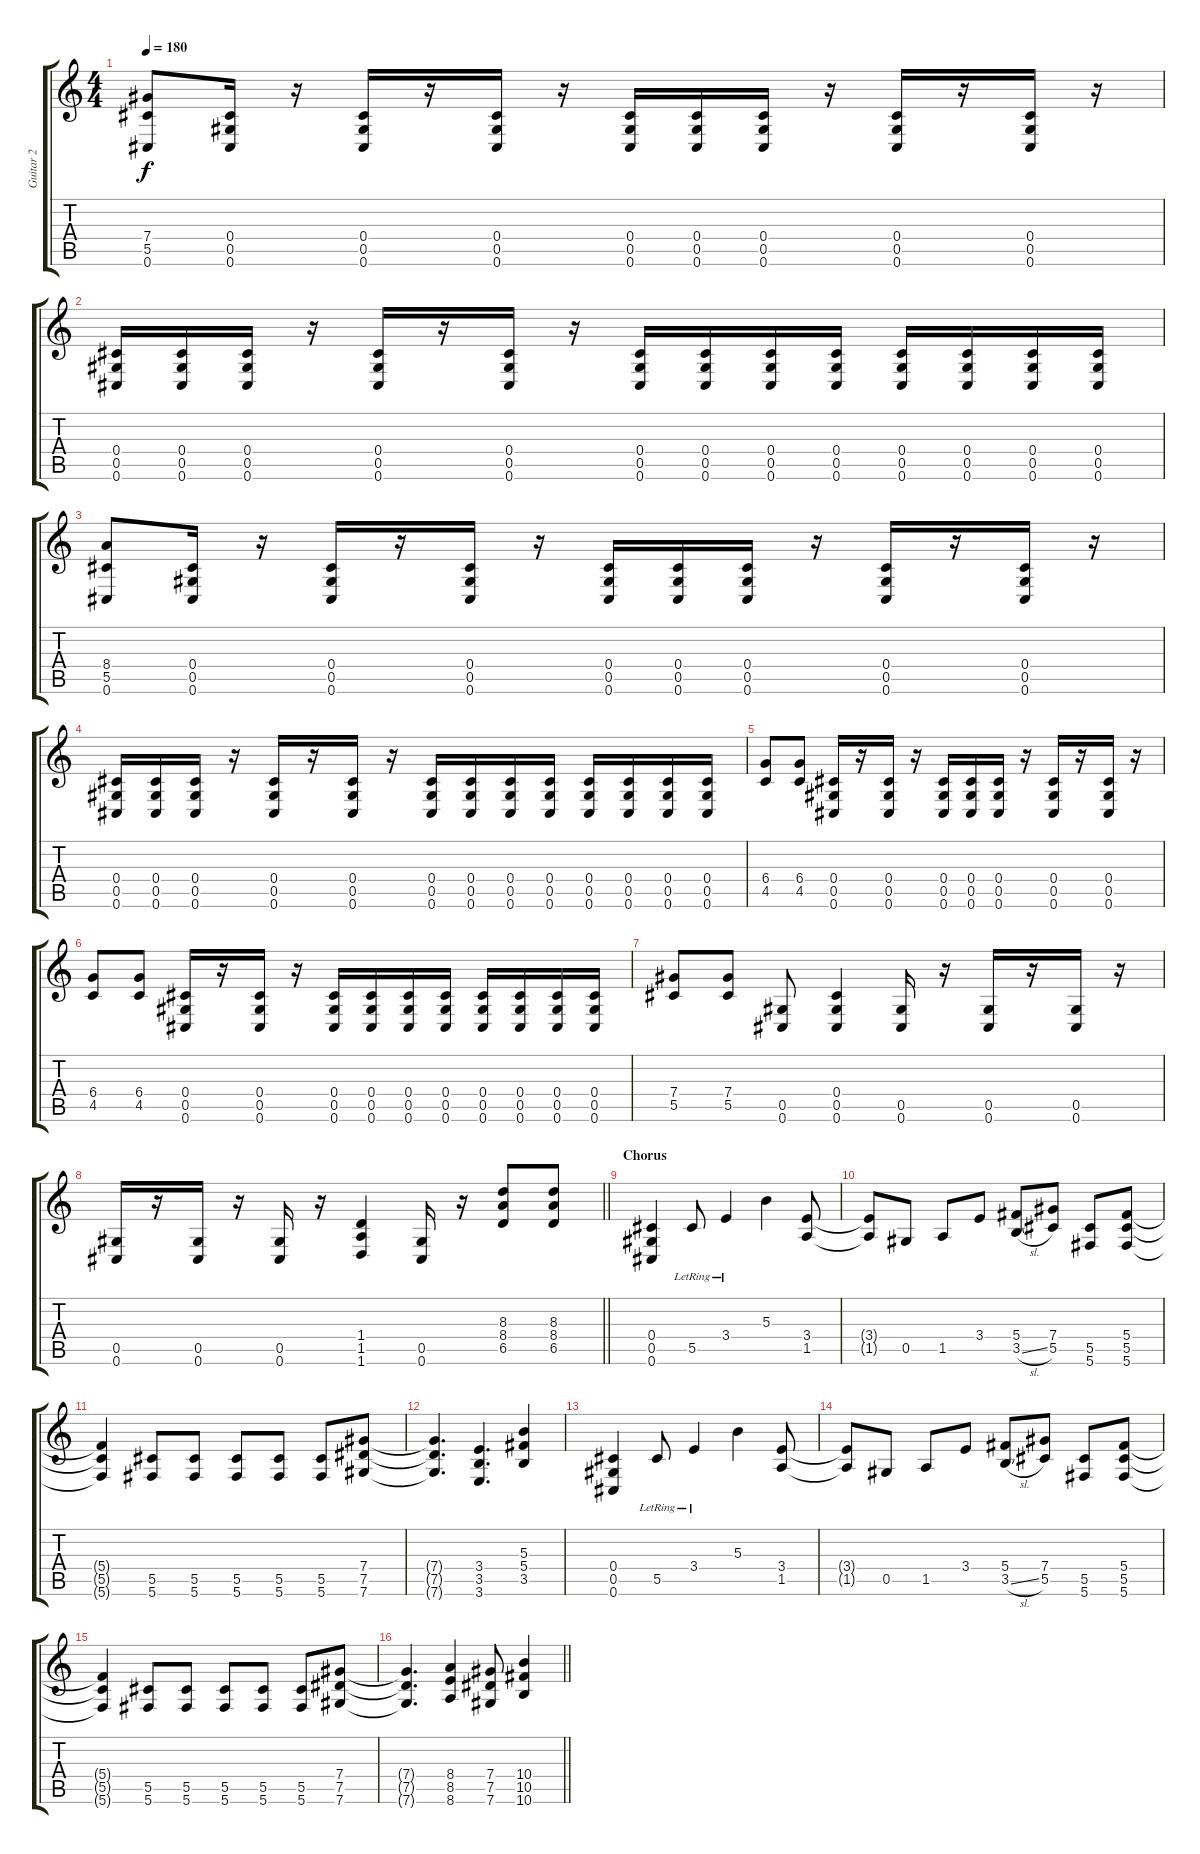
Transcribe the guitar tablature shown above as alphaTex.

\track ("Guitar 2" "Guitar 2") {instrument distortionguitar}
\staff {score tabs}
\tuning (E4 Bb3 Gb3 Db3 Ab2 Db2) {hide}
\ts (4 4)
\tempo 180
\clef g2
\ks c
(7.4 5.5 0.6).8{dy f} (0.4 0.5 0.6).16 r.16 (0.4 0.5 0.6).16 r.16 (0.4 0.5 0.6).16 r.16 (0.4 0.5 0.6).16 (0.4 0.5 0.6).16 (0.4 0.5 0.6).16 r.16 (0.4 0.5 0.6).16 r.16 (0.4 0.5 0.6).16 r.16 |
(0.4 0.5 0.6).16 (0.4 0.5 0.6).16 (0.4 0.5 0.6).16 r.16 (0.4 0.5 0.6).16 r.16 (0.4 0.5 0.6).16 r.16 (0.4 0.5 0.6).16 (0.4 0.5 0.6).16 (0.4 0.5 0.6).16 (0.4 0.5 0.6).16 (0.4 0.5 0.6).16 (0.4 0.5 0.6).16 (0.4 0.5 0.6).16 (0.4 0.5 0.6).16 |
(8.4 5.5 0.6).8 (0.4 0.5 0.6).16 r.16 (0.4 0.5 0.6).16 r.16 (0.4 0.5 0.6).16 r.16 (0.4 0.5 0.6).16 (0.4 0.5 0.6).16 (0.4 0.5 0.6).16 r.16 (0.4 0.5 0.6).16 r.16 (0.4 0.5 0.6).16 r.16 |
(0.4 0.5 0.6).16 (0.4 0.5 0.6).16 (0.4 0.5 0.6).16 r.16 (0.4 0.5 0.6).16 r.16 (0.4 0.5 0.6).16 r.16 (0.4 0.5 0.6).16 (0.4 0.5 0.6).16 (0.4 0.5 0.6).16 (0.4 0.5 0.6).16 (0.4 0.5 0.6).16 (0.4 0.5 0.6).16 (0.4 0.5 0.6).16 (0.4 0.5 0.6).16 |
(6.4 4.5).8 (6.4 4.5).8 (0.4 0.5 0.6).16 r.16 (0.4 0.5 0.6).16 r.16 (0.4 0.5 0.6).16 (0.4 0.5 0.6).16 (0.4 0.5 0.6).16 r.16 (0.4 0.5 0.6).16 r.16 (0.4 0.5 0.6).16 r.16 |
(6.4 4.5).8 (6.4 4.5).8 (0.4 0.5 0.6).16 r.16 (0.4 0.5 0.6).16 r.16 (0.4 0.5 0.6).16 (0.4 0.5 0.6).16 (0.4 0.5 0.6).16 (0.4 0.5 0.6).16 (0.4 0.5 0.6).16 (0.4 0.5 0.6).16 (0.4 0.5 0.6).16 (0.4 0.5 0.6).16 |
(7.4 5.5).8 (7.4 5.5).8 (0.5 0.6).8 (0.4 0.5 0.6).4 (0.5 0.6).16 r.16 (0.5 0.6).16 r.16 (0.5 0.6).16 r.16 |
\barLineRight lightlight
(0.5 0.6).16 r.16 (0.5 0.6).16 r.16 (0.5 0.6).16 r.16 (1.4 1.5 1.6).4 (0.5 0.6).16 r.16 (8.3 8.4 6.5).8 (8.3 8.4 6.5).8 |
\section ("" "Chorus")
(0.4 0.5 0.6).4 5.5{lr}.8 3.4{lr}.4 5.3.4 (3.4 1.5).8 |
(3.4{t} 1.5{t}).8 0.5.8 1.5.8 3.4.8 (5.4 3.5{sl}).8 (7.4 5.5).8 (5.5 5.6).8 (5.4 5.5 5.6).8 |
(5.4{t} 5.5{t} 5.6{t}).4 (5.5 5.6).8 (5.5 5.6).8 (5.5 5.6).8 (5.5 5.6).8 (5.5 5.6).8 (7.4 7.5 7.6).8 |
(7.4{t} 7.5{t} 7.6{t}).4{d} (3.4 3.5 3.6).4{d} (5.3 5.4 3.5).4 |
(0.4 0.5 0.6).4 5.5{lr}.8 3.4{lr}.4 5.3.4 (3.4 1.5).8 |
(3.4{t} 1.5{t}).8 0.5.8 1.5.8 3.4.8 (5.4 3.5{sl}).8 (7.4 5.5).8 (5.5 5.6).8 (5.4 5.5 5.6).8 |
(5.4{t} 5.5{t} 5.6{t}).4 (5.5 5.6).8 (5.5 5.6).8 (5.5 5.6).8 (5.5 5.6).8 (5.5 5.6).8 (7.4 7.5 7.6).8 |
\barLineRight lightlight
(7.4{t} 7.5{t} 7.6{t}).4{d} (8.4 8.5 8.6).4 (7.4 7.5 7.6).8 (10.4 10.5 10.6).4
